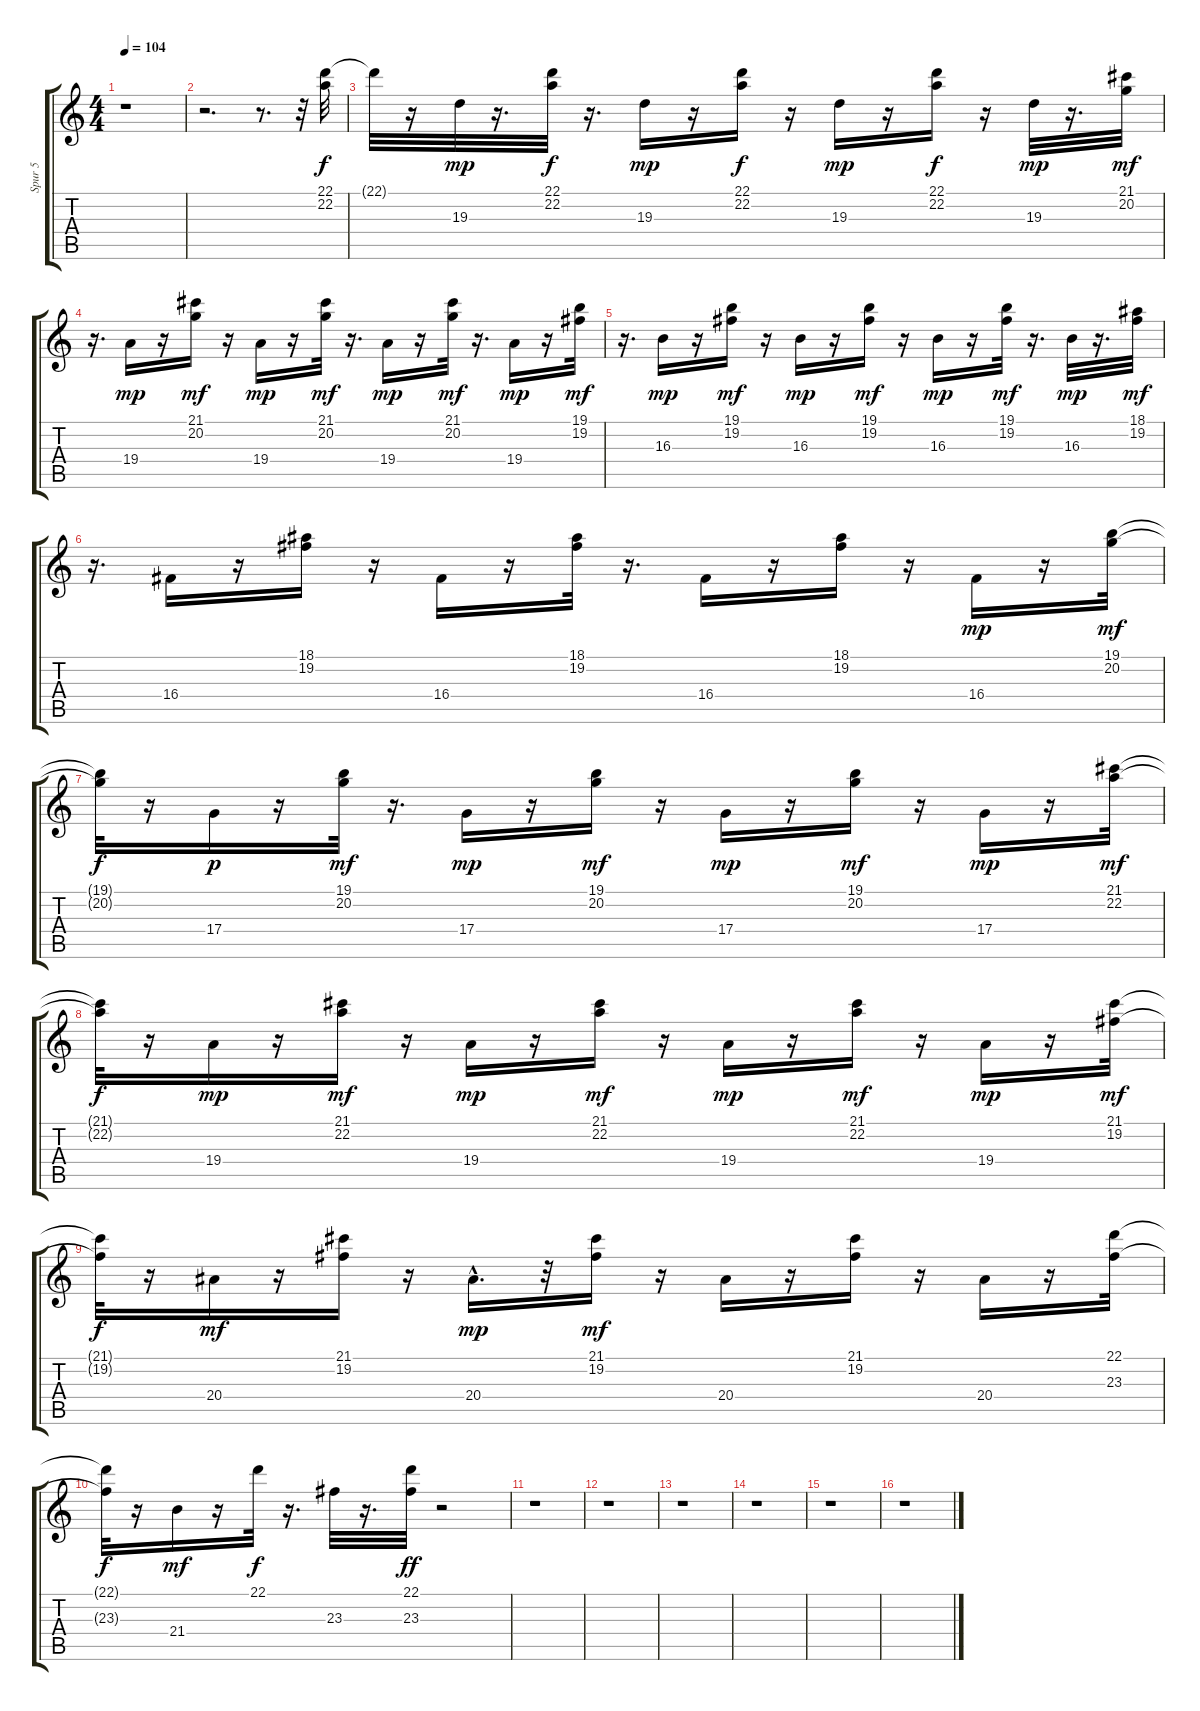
\track ("Spur 5" "Spur 5") {instrument stringensemble1}
\staff {score tabs}
\tuning (E4 B3 G3 D3 A2 E2) {hide}
\ts (4 4)
\tempo 104
\clef g2
\ks c
r.1{dy f} |
r.2{d} r.8{d} r.32 (22.1 22.2).32 |
22.1{t}.32 r.16 19.3.32{dy mp} r.16{d} (22.1 22.2).32{dy f} r.16{d} 19.3.16{dy mp} r.16 (22.1 22.2).16{dy f} r.16 19.3.16{dy mp} r.16 (22.1 22.2).16{dy f} r.16 19.3.32{dy mp} r.16{d} (21.1 20.2).32{dy mf} |
r.16{d} 19.4.16{dy mp} r.16 (21.1 20.2).16{dy mf} r.16 19.4.16{dy mp} r.16 (21.1 20.2).32{dy mf} r.16{d} 19.4.16{dy mp} r.16 (21.1 20.2).32{dy mf} r.16{d} 19.4.16{dy mp} r.16 (19.1 19.2).32{dy mf} |
r.16{d} 16.3.16{dy mp} r.16 (19.1 19.2).16{dy mf} r.16 16.3.16{dy mp} r.16 (19.1 19.2).16{dy mf} r.16 16.3.16{dy mp} r.16 (19.1 19.2).32{dy mf} r.16{d} 16.3.32{dy mp} r.16{d} (18.1 19.2).32{dy mf} |
r.16{d} 16.4.16 r.16 (18.1 19.2).16 r.16 16.4.16 r.16 (18.1 19.2).32 r.16{d} 16.4.16 r.16 (18.1 19.2).16 r.16 16.4.16{dy mp} r.16 (19.1 20.2).32{dy mf} |
(19.1{t} 20.2{t}).32{dy f} r.16 17.4.16{dy p} r.16 (19.1 20.2).32{dy mf} r.16{d} 17.4.16{dy mp} r.16 (19.1 20.2).16{dy mf} r.16 17.4.16{dy mp} r.16 (19.1 20.2).16{dy mf} r.16 17.4.16{dy mp} r.16 (21.1 22.2).32{dy mf} |
(21.1{t} 22.2{t}).32{dy f} r.16 19.4.16{dy mp} r.16 (21.1 22.2).16{dy mf} r.16 19.4.16{dy mp} r.16 (21.1 22.2).16{dy mf} r.16 19.4.16{dy mp} r.16 (21.1 22.2).16{dy mf} r.16 19.4.16{dy mp} r.16 (21.1 19.2).32{dy mf} |
(21.1{t} 19.2{t}).32{dy f} r.16 20.4.16{dy mf} r.16 (21.1 19.2).16 r.16 20.4{hac}.16{d dy mp} r.32 (21.1 19.2).16{dy mf} r.16 20.4.16 r.16 (21.1 19.2).16 r.16 20.4.16 r.16 (22.1 23.3).32 |
(22.1{t} 23.3{t}).32{dy f} r.16 21.4.16{dy mf} r.16 22.1.32{dy f} r.16{d} 23.3.32 r.16{d} (22.1 23.3).32{dy ff} r.2 |
r.1 |
r.1 |
r.1 |
r.1 |
r.1 |
r.1
